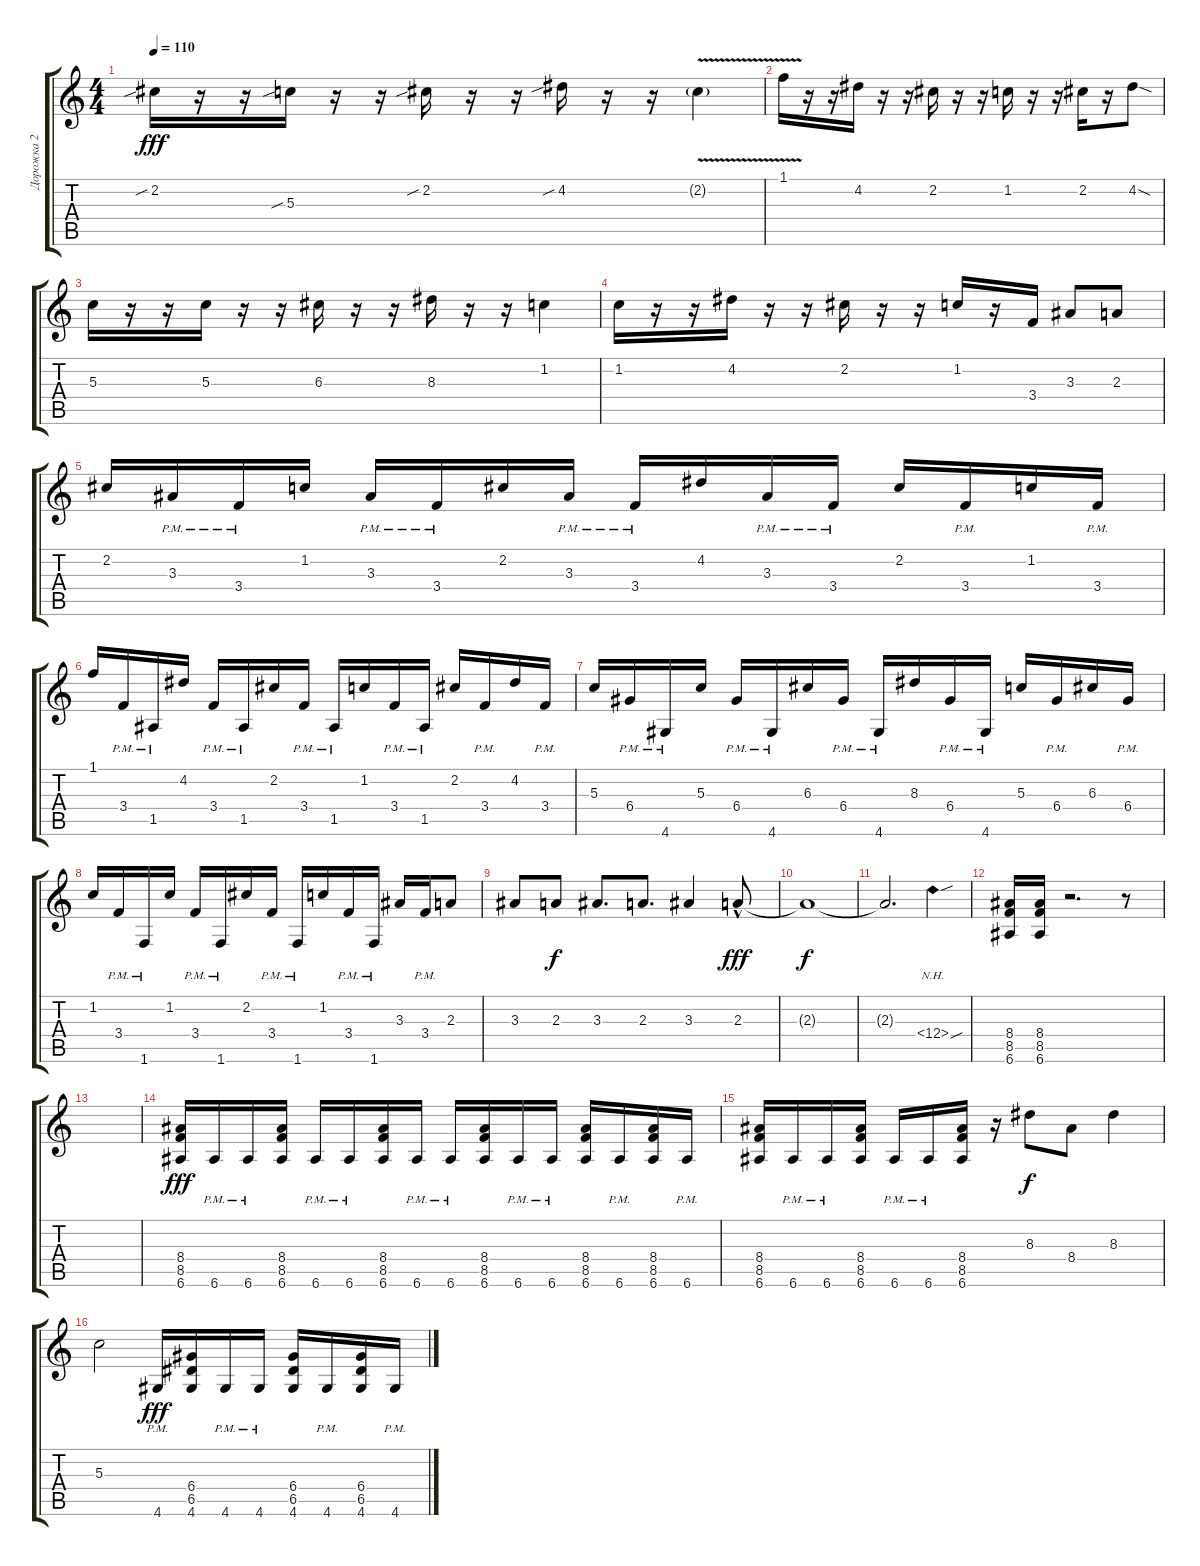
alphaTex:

\track ("Дорожка 2" "Дорожка 2") {instrument distortionguitar}
\staff {score tabs}
\tuning (E4 B3 G3 D3 A2 E2) {hide}
\ts (4 4)
\tempo 110
\clef g2
\ks c
2.2{sib}.16{dy fff} r.16 r.16 5.3{sib}.16 r.16 r.16 2.2{sib}.16 r.16 r.16 4.2{sib}.16 r.16 r.16 2.2{v g}.4 |
1.1{v}.16{balance 16} r.16 r.16 4.2.16 r.16 r.16 2.2.16 r.16 r.16 1.2.16 r.16 r.16 2.2.16 r.16 4.2{sod}.8 |
5.3.16 r.16 r.16 5.3.16 r.16 r.16 6.3.16 r.16 r.16 8.3.16 r.16 r.16 1.2.4 |
1.2.16 r.16 r.16 4.2.16 r.16 r.16 2.2.16 r.16 r.16 1.2.16 r.16 3.4.16 3.3.8 2.3.8 |
2.2.16 3.3{pm}.16 3.4{pm}.16 1.2.16 3.3{pm}.16 3.4{pm}.16 2.2.16 3.3{pm}.16 3.4{pm}.16 4.2.16 3.3{pm}.16 3.4{pm}.16 2.2.16 3.4{pm}.16 1.2.16 3.4{pm}.16 |
1.1.16 3.4{pm}.16 1.5{pm}.16 4.2.16 3.4{pm}.16 1.5{pm}.16 2.2.16 3.4{pm}.16 1.5{pm}.16 1.2.16 3.4{pm}.16 1.5{pm}.16 2.2.16 3.4{pm}.16 4.2.16 3.4{pm}.16 |
5.3.16 6.4{pm}.16 4.6{pm}.16 5.3.16 6.4{pm}.16 4.6{pm}.16 6.3.16 6.4{pm}.16 4.6{pm}.16 8.3.16 6.4{pm}.16 4.6{pm}.16 5.3.16 6.4{pm}.16 6.3.16 6.4{pm}.16 |
1.2.16 3.4{pm}.16 1.6{pm}.16 1.2.16 3.4{pm}.16 1.6{pm}.16 2.2.16 3.4{pm}.16 1.6{pm}.16 1.2.16 3.4{pm}.16 1.6{pm}.16 3.3.16 3.4{pm}.16 2.3.8 |
3.3.8 2.3.8{dy f balance 11} 3.3.8{d} 2.3.8{d} 3.3.4 2.3{hac}.8{dy fff} |
2.3{t}.1{dy f} |
2.3{t}.2{d} 1.4{nh sou}.4 |
(8.4 8.5 6.6).16 (8.4 8.5 6.6).16 r.2{d} r.8 |
|
(8.4 8.5 6.6).16{dy fff} 6.6{pm}.16 6.6{pm}.16 (8.4 8.5 6.6).16 6.6{pm}.16 6.6{pm}.16 (8.4 8.5 6.6).16 6.6{pm}.16 6.6{pm}.16 (8.4 8.5 6.6).16 6.6{pm}.16 6.6{pm}.16 (8.4 8.5 6.6).16 6.6{pm}.16 (8.4 8.5 6.6).16 6.6{pm}.16 |
(8.4 8.5 6.6).16 6.6{pm}.16 6.6{pm}.16 (8.4 8.5 6.6).16 6.6{pm}.16 6.6{pm}.16 (8.4 8.5 6.6).16 r.16 8.3.8{dy f} 8.4.8 8.3.4 |
5.3.2 4.6{pm}.16{dy fff} (6.4 6.5 4.6).16 4.6{pm}.16 4.6{pm}.16 (6.4 6.5 4.6).16 4.6{pm}.16 (6.4 6.5 4.6).16 4.6{pm}.16
